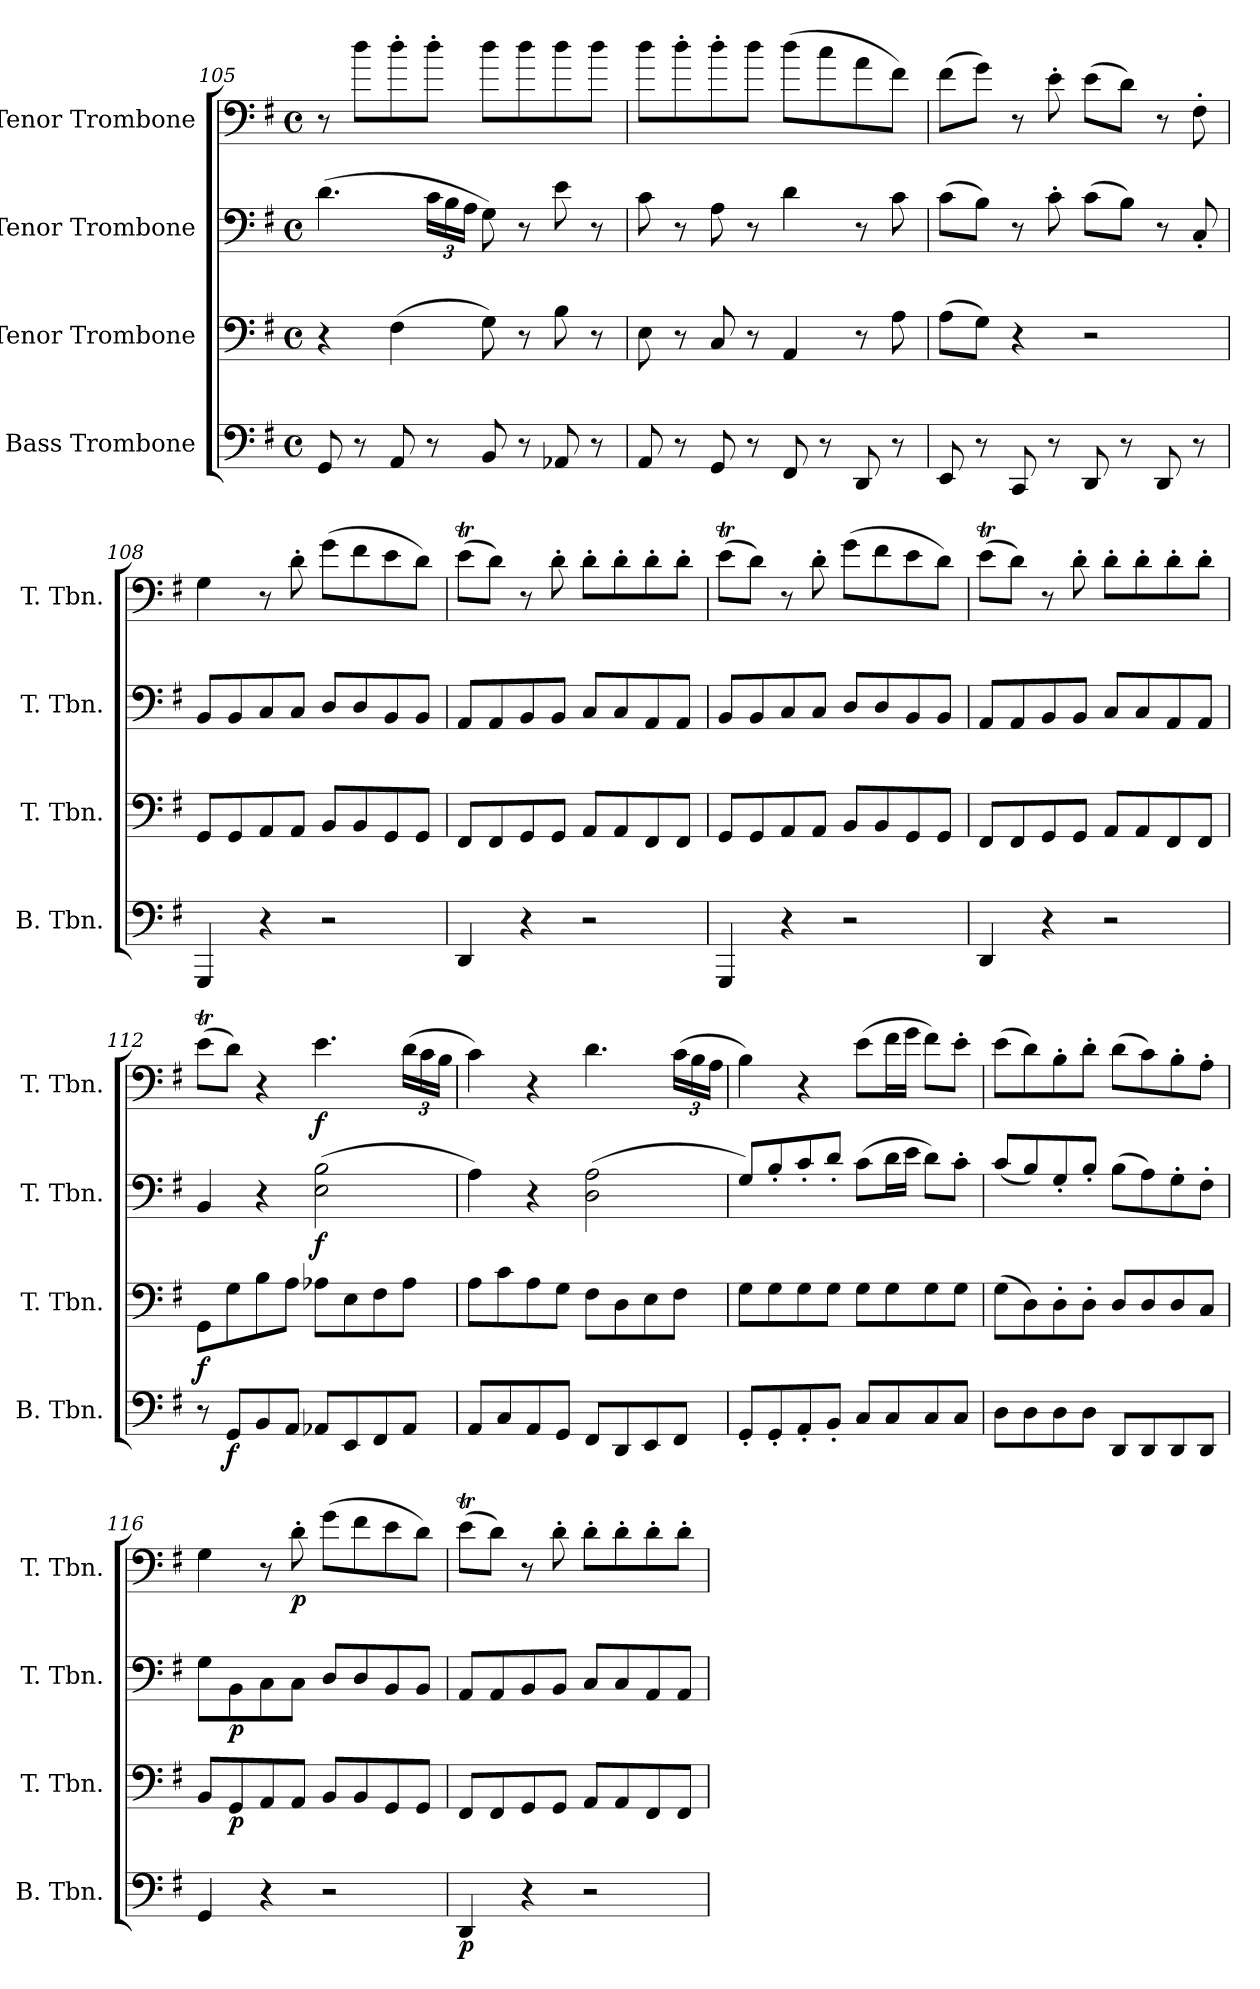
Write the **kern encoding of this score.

**kern	**dynam	**kern	**dynam	**kern	**dynam	**kern	**dynam
*part4	*part4	*part3	*part3	*part2	*part2	*part1	*part1
*staff4	*staff4	*staff3	*staff3	*staff2	*staff2	*staff1	*staff1
*I"Bass Trombone	*	*I"Tenor Trombone	*	*I"Tenor Trombone	*	*I"Tenor Trombone	*
*I'B. Tbn.	*	*I'T. Tbn.	*	*I'T. Tbn.	*	*I'T. Tbn.	*
!!LO:LB:g=z
*clefF4	*	*clefF4	*	*clefF4	*	*clefF4	*
*k[f#]	*	*k[f#]	*	*k[f#]	*	*k[f#]	*
*M4/4	*	*M4/4	*	*M4/4	*	*M4/4	*
*met(c)	*	*met(c)	*	*met(c)	*	*met(c)	*
=105	=105	=105	=105	=105	=105	=105	=105
8GG/	.	4r	.	(>4.d\	.	8r	.
8r	.	.	.	.	.	8dd\L	.
8AA/	.	(>4F#\	.	.	.	8dd'\	.
*	*	*	*	*Xbrackettup	*	*	*
8r	.	.	.	24c\LL	.	8dd'\J	.
.	.	.	.	24B\	.	.	.
.	.	.	.	24A\JJ	.	.	.
8BB/	.	8G\)	.	8G\)	.	8dd\L	.
8r	.	8r	.	8r	.	8dd\	.
8AA-X/	.	8B\	.	8e\	.	8dd\	.
8r	.	8r	.	8r	.	8dd\J	.
=106	=106	=106	=106	=106	=106	=106	=106
8AA/	.	8E\	.	8c\	.	8dd\L	.
8r	.	8r	.	8r	.	8dd'\	.
8GG/	.	8C/	.	8A\	.	8dd'\	.
8r	.	8r	.	8r	.	8dd\J	.
8FF#/	.	4AA/	.	4d\	.	(>8dd\L	.
8r	.	.	.	.	.	8cc\	.
8DD/	.	8r	.	8r	.	8a\	.
8r	.	8A\	.	8c\	.	8f#\J)	.
=107	=107	=107	=107	=107	=107	=107	=107
8EE/	.	(>8A\L	.	(>8c\L	.	(>8f#\L	.
8r	.	8G\J)	.	8B\J)	.	8g\J)	.
8CC/	.	4r	.	8r	.	8r	.
8r	.	.	.	8c'\	.	8e'\	.
8DD/	.	2r	.	(>8c\L	.	(>8e\L	.
8r	.	.	.	8B\J)	.	8d\J)	.
8DD/	.	.	.	8r	.	8r	.
8r	.	.	.	8C'/	.	8F#'\	.
!!LO:LB:g=z
=108	=108	=108	=108	=108	=108	=108	=108
4GGG/	.	8GG/L	.	8BB/L	.	4G\	.
.	.	8GG/	.	8BB/	.	.	.
4r	.	8AA/	.	8C/	.	8r	.
.	.	8AA/J	.	8C/J	.	8d'\	.
2r	.	8BB/L	.	8D/L	.	(>8g\L	.
.	.	8BB/	.	8D/	.	8f#\	.
.	.	8GG/	.	8BB/	.	8e\	.
.	.	8GG/J	.	8BB/J	.	8d\J)	.
=109	=109	=109	=109	=109	=109	=109	=109
4DD/	.	8FF#/L	.	8AA/L	.	(>8eT\L	.
.	.	8FF#/	.	8AA/	.	8d\J)	.
4r	.	8GG/	.	8BB/	.	8r	.
.	.	8GG/J	.	8BB/J	.	8d'\	.
2r	.	8AA/L	.	8C/L	.	8d'\L	.
.	.	8AA/	.	8C/	.	8d'\	.
.	.	8FF#/	.	8AA/	.	8d'\	.
.	.	8FF#/J	.	8AA/J	.	8d'\J	.
=110	=110	=110	=110	=110	=110	=110	=110
4GGG/	.	8GG/L	.	8BB/L	.	(>8eT\L	.
.	.	8GG/	.	8BB/	.	8d\J)	.
4r	.	8AA/	.	8C/	.	8r	.
.	.	8AA/J	.	8C/J	.	8d'\	.
2r	.	8BB/L	.	8D/L	.	(>8g\L	.
.	.	8BB/	.	8D/	.	8f#\	.
.	.	8GG/	.	8BB/	.	8e\	.
.	.	8GG/J	.	8BB/J	.	8d\J)	.
=111	=111	=111	=111	=111	=111	=111	=111
4DD/	.	8FF#/L	.	8AA/L	.	(>8eT\L	.
.	.	8FF#/	.	8AA/	.	8d\J)	.
4r	.	8GG/	.	8BB/	.	8r	.
.	.	8GG/J	.	8BB/J	.	8d'\	.
2r	.	8AA/L	.	8C/L	.	8d'\L	.
.	.	8AA/	.	8C/	.	8d'\	.
.	.	8FF#/	.	8AA/	.	8d'\	.
.	.	8FF#/J	.	8AA/J	.	8d'\J	.
!!LO:PB:g=z
=112	=112	=112	=112	=112	=112	=112	=112
!	!	!	!LO:DY:b	!	!	!	!
8r	.	8GG\L	f	4BB/	.	(>8eT\L	.
!	!LO:DY:b	!	!	!	!	!	!
8GG/L	f	8G\	.	.	.	8d\J)	.
8BB/	.	8B\	.	4r	.	4r	.
8AA/J	.	8A\J	.	.	.	.	.
!	!	!	!	!	!LO:DY:b	!	!LO:DY:b
8AA-X/L	.	8A-X\L	.	(>2E\ 2B\	f	4.e\	f
8EE/	.	8E\	.	.	.	.	.
8FF#/	.	8F#\	.	.	.	.	.
*	*	*	*	*	*	*Xbrackettup	*
8AA-/J	.	8A-\J	.	.	.	(>24d\LL	.
.	.	.	.	.	.	24c\	.
.	.	.	.	.	.	24B\JJ	.
=113	=113	=113	=113	=113	=113	=113	=113
8AA/L	.	8A\L	.	4A\)	.	4c\)	.
8C/	.	8c\	.	.	.	.	.
8AA/	.	8A\	.	4r	.	4r	.
8GG/J	.	8G\J	.	.	.	.	.
8FF#/L	.	8F#\L	.	(>2D\ 2A\	.	4.d\	.
8DD/	.	8D\	.	.	.	.	.
8EE/	.	8E\	.	.	.	.	.
8FF#/J	.	8F#\J	.	.	.	(>24c\LL	.
.	.	.	.	.	.	24B\	.
.	.	.	.	.	.	24A\JJ	.
=114	=114	=114	=114	=114	=114	=114	=114
8GG'/L	.	8G\L	.	8G/L)	.	4B\)	.
8GG'/	.	8G\	.	8B'/	.	.	.
8AA'/	.	8G\	.	8c'/	.	4r	.
8BB'/J	.	8G\J	.	8d'/J	.	.	.
8C/L	.	8G\L	.	(>8c\L	.	(>8e\L	.
8C/	.	8G\	.	16d\L	.	16f#\L	.
.	.	.	.	16e\JJ	.	16g\JJ	.
8C/	.	8G\	.	8d\L)	.	8f#\L)	.
8C/J	.	8G\J	.	8c'\J	.	8e'\J	.
!!LO:LB:g=z
=115	=115	=115	=115	=115	=115	=115	=115
8D\L	.	(>8G\L	.	(<8c/L	.	(>8e\L	.
8D\	.	8D\)	.	8B/)	.	8d\)	.
8D\	.	8D'\	.	8G'/	.	8B'\	.
8D\J	.	8D'\J	.	8B'/J	.	8d'\J	.
8DD/L	.	8D/L	.	(>8B\L	.	(>8d\L	.
8DD/	.	8D/	.	8A\)	.	8c\)	.
8DD/	.	8D/	.	8G'\	.	8B'\	.
8DD/J	.	8C/J	.	8F#'\J	.	8A'\J	.
=116	=116	=116	=116	=116	=116	=116	=116
4GG/	.	8BB/L	.	8G\L	.	4G\	.
!	!	!	!LO:DY:b	!	!LO:DY:b	!	!
.	.	8GG/	p	8BB\	p	.	.
4r	.	8AA/	.	8C\	.	8r	.
!	!	!	!	!	!	!	!LO:DY:b
.	.	8AA/J	.	8C\J	.	8d'\	p
2r	.	8BB/L	.	8D/L	.	(>8g\L	.
.	.	8BB/	.	8D/	.	8f#\	.
.	.	8GG/	.	8BB/	.	8e\	.
.	.	8GG/J	.	8BB/J	.	8d\J)	.
=117	=117	=117	=117	=117	=117	=117	=117
!	!LO:DY:b	!	!	!	!	!	!
4DD/	p	8FF#/L	.	8AA/L	.	(>8eT\L	.
.	.	8FF#/	.	8AA/	.	8d\J)	.
4r	.	8GG/	.	8BB/	.	8r	.
.	.	8GG/J	.	8BB/J	.	8d'\	.
2r	.	8AA/L	.	8C/L	.	8d'\L	.
.	.	8AA/	.	8C/	.	8d'\	.
.	.	8FF#/	.	8AA/	.	8d'\	.
.	.	8FF#/J	.	8AA/J	.	8d'\J	.
=	=	=	=	=	=	=	=
*-	*-	*-	*-	*-	*-	*-	*-
